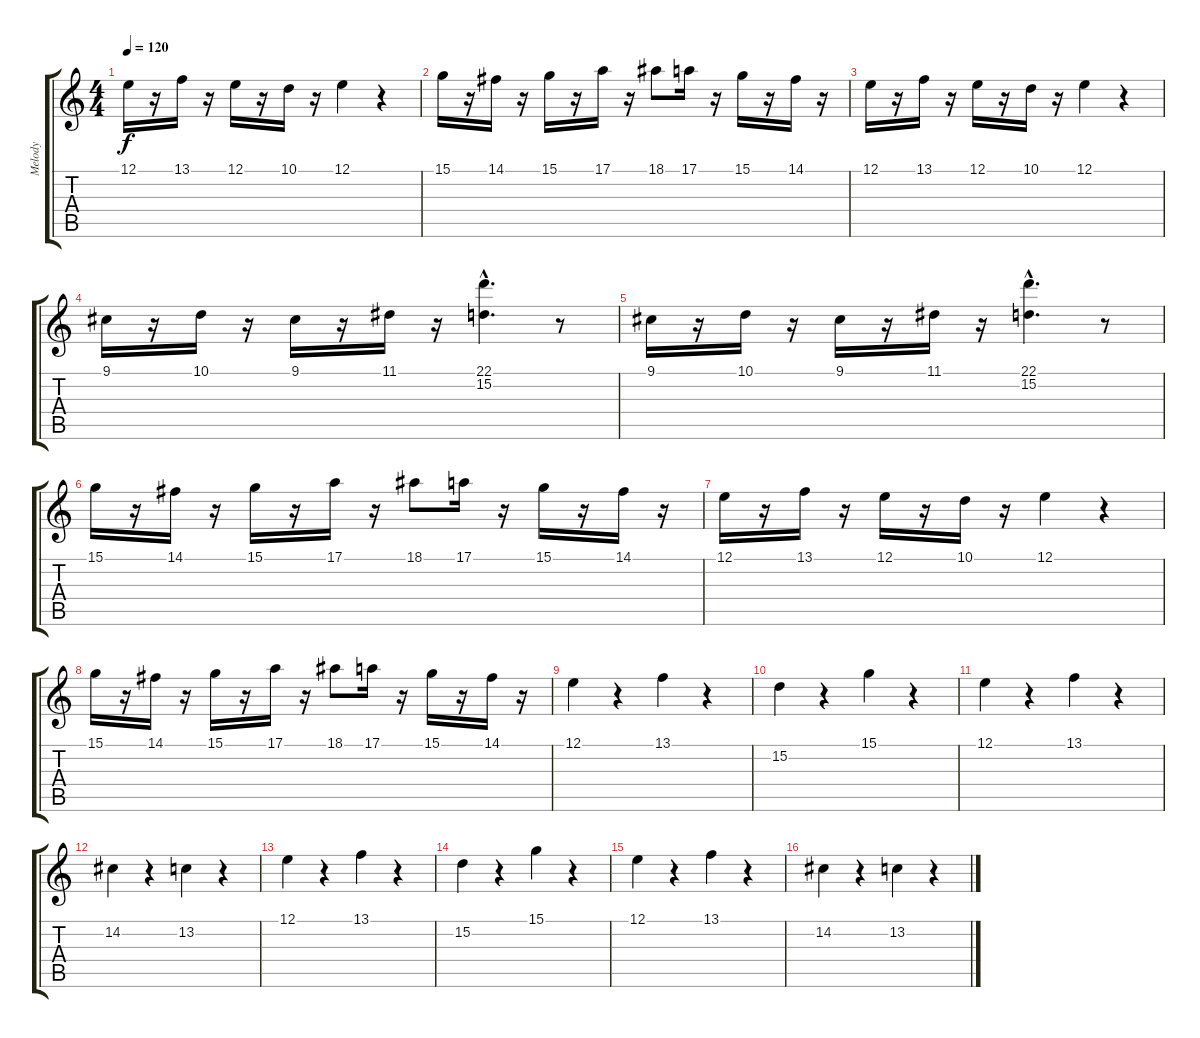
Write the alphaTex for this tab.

\track ("Melody" "Melody") {instrument stringensemble1}
\staff {score tabs}
\tuning (E4 B3 G3 D3 A2 E2) {hide}
\ts (4 4)
\tempo 120
\clef g2
\ks c
12.1.16{dy f} r.16 13.1.16 r.16 12.1.16 r.16 10.1.16 r.16 12.1.4 r.4 |
15.1.16 r.16 14.1.16 r.16 15.1.16 r.16 17.1.16 r.16 18.1.8 17.1.16 r.16 15.1.16 r.16 14.1.16 r.16 |
12.1.16 r.16 13.1.16 r.16 12.1.16 r.16 10.1.16 r.16 12.1.4 r.4 |
9.1.16 r.16 10.1.16 r.16 9.1.16 r.16 11.1.16 r.16 (22.1{hac} 15.2{hac}).4{d} r.8 |
9.1.16 r.16 10.1.16 r.16 9.1.16 r.16 11.1.16 r.16 (22.1{hac} 15.2{hac}).4{d} r.8 |
15.1.16 r.16 14.1.16 r.16 15.1.16 r.16 17.1.16 r.16 18.1.8 17.1.16 r.16 15.1.16 r.16 14.1.16 r.16 |
12.1.16 r.16 13.1.16 r.16 12.1.16 r.16 10.1.16 r.16 12.1.4 r.4 |
15.1.16 r.16 14.1.16 r.16 15.1.16 r.16 17.1.16 r.16 18.1.8 17.1.16 r.16 15.1.16 r.16 14.1.16 r.16 |
12.1.4 r.4 13.1.4 r.4 |
15.2.4 r.4 15.1.4 r.4 |
12.1.4 r.4 13.1.4 r.4 |
14.2.4 r.4 13.2.4 r.4 |
12.1.4 r.4 13.1.4 r.4 |
15.2.4 r.4 15.1.4 r.4 |
12.1.4 r.4 13.1.4 r.4 |
14.2.4 r.4 13.2.4 r.4
